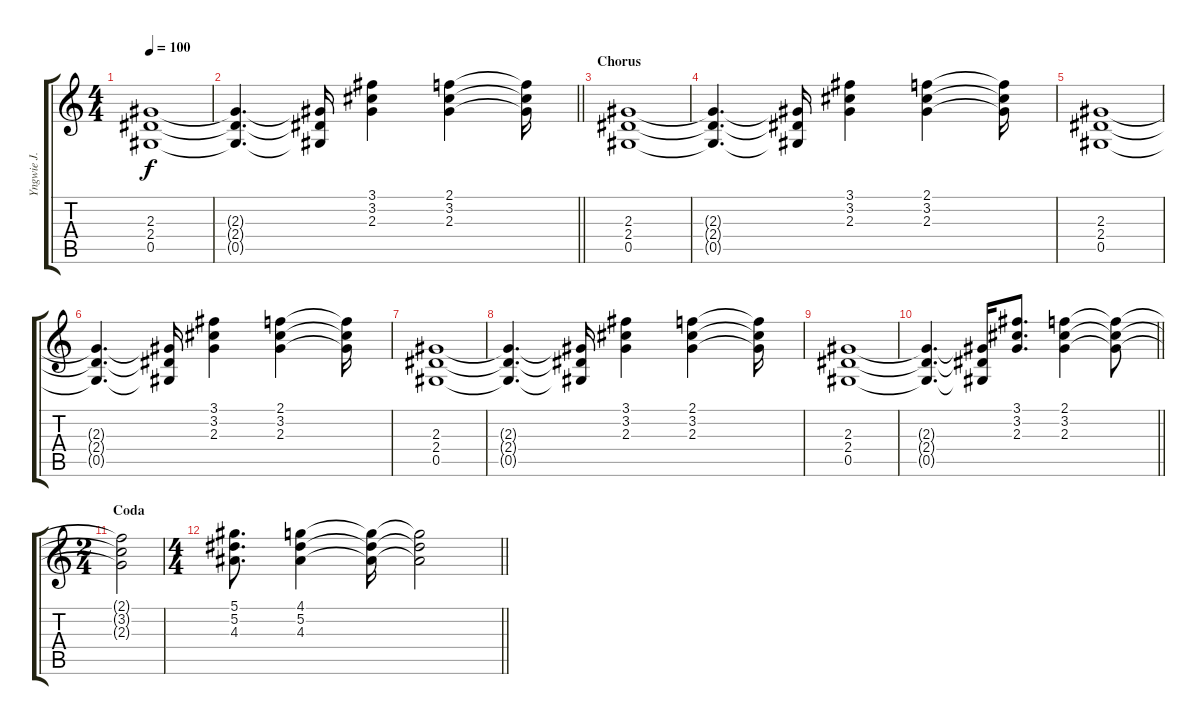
\track ("Yngwie J. Malmsteen" "Yngwie J. ") {instrument overdrivenguitar}
\staff {score tabs}
\tuning (Eb4 Bb3 Gb3 Db3 Ab2 Eb2) {hide}
\ts (4 4)
\tempo 100
\clef g2
\ks c
(2.3 2.4 0.5).1{dy f} |
\barLineRight lightlight
(2.3{t} 2.4{t} 0.5{t}).4{d} (2.3{t} 2.4{t} 0.5{t}).16 (3.1 3.2 2.3).4 (2.1 3.2 2.3).4 (2.1{t} 3.2{t} 2.3{t}).16 |
\section ("" "Chorus")
(2.3 2.4 0.5).1 |
(2.3{t} 2.4{t} 0.5{t}).4{d} (2.3{t} 2.4{t} 0.5{t}).16 (3.1 3.2 2.3).4 (2.1 3.2 2.3).4 (2.1{t} 3.2{t} 2.3{t}).16 |
(2.3 2.4 0.5).1 |
(2.3{t} 2.4{t} 0.5{t}).4{d} (2.3{t} 2.4{t} 0.5{t}).16 (3.1 3.2 2.3).4 (2.1 3.2 2.3).4 (2.1{t} 3.2{t} 2.3{t}).16 |
(2.3 2.4 0.5).1 |
(2.3{t} 2.4{t} 0.5{t}).4{d} (2.3{t} 2.4{t} 0.5{t}).16 (3.1 3.2 2.3).4 (2.1 3.2 2.3).4 (2.1{t} 3.2{t} 2.3{t}).16 |
(2.3 2.4 0.5).1 |
\barLineRight lightlight
(2.3{t} 2.4{t} 0.5{t}).4{d} (2.3{t} 2.4{t} 0.5{t}).16 (3.1 3.2 2.3).8{d} (2.1 3.2 2.3).4 (2.1{t} 3.2{t} 2.3{t}).8 |
\ts (2 4)
\section ("" "Coda")
(2.1{t} 3.2{t} 2.3{t}).2 |
\ts (4 4)
\barLineRight lightlight
(5.1 5.2 4.3).8{d} (4.1 5.2 4.3).4 (4.1{t} 5.2{t} 4.3{t}).16 (4.1{t} 5.2{t} 4.3{t}).2
